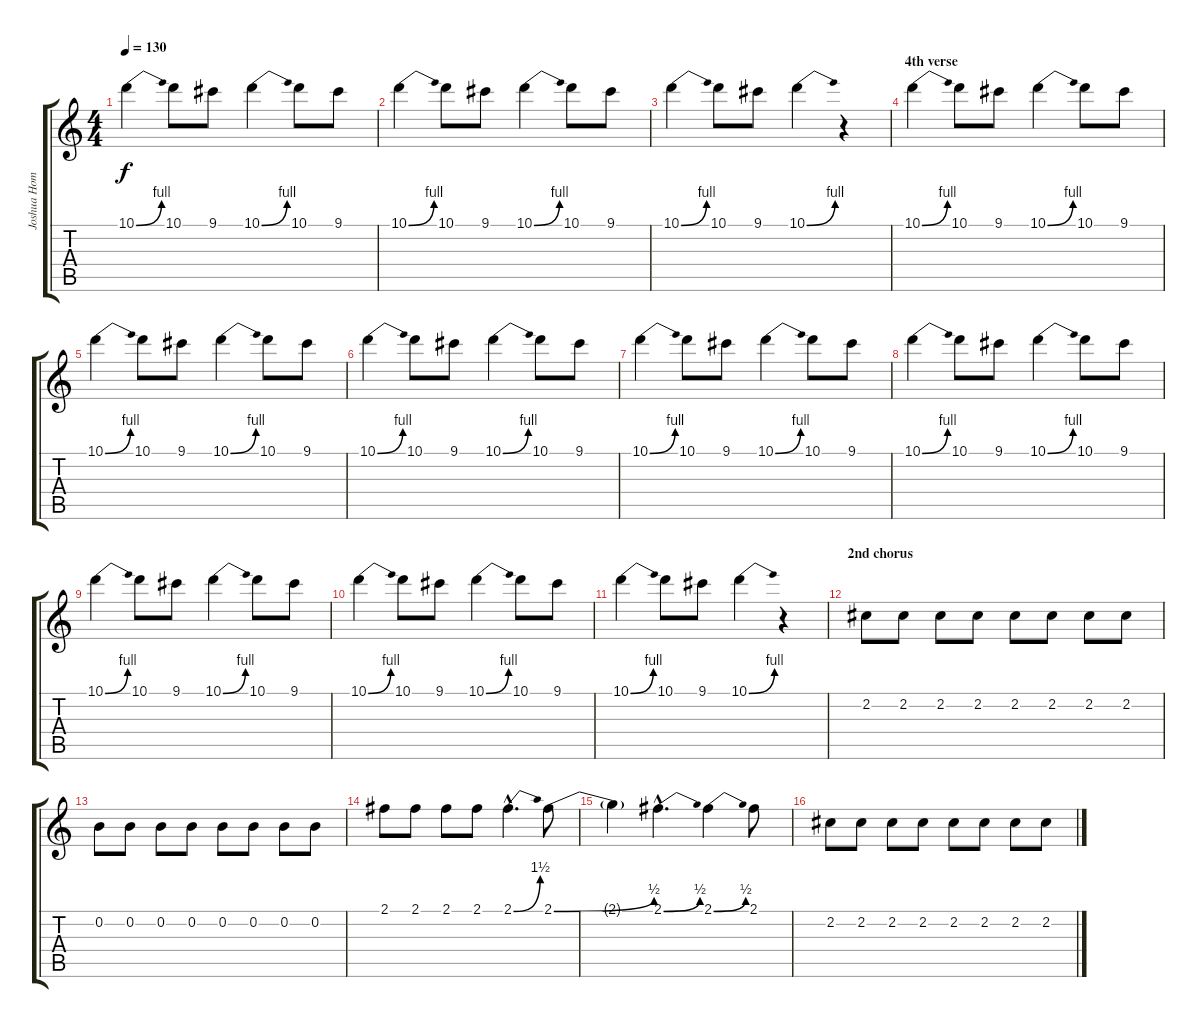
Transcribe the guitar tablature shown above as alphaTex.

\track ("Joshua Homme - guitar lick" "Joshua Hom") {instrument distortionguitar}
\staff {score tabs}
\tuning (E4 B3 G3 D3 A2 E2) {hide}
\ts (4 4)
\tempo 130
\clef g2
\ks c
10.1{be (bend 0 0 60 4)}.4{dy f} 10.1.8 9.1.8 10.1{be (bend 0 0 60 4)}.4 10.1.8 9.1.8 |
10.1{be (bend 0 0 60 4)}.4 10.1.8 9.1.8 10.1{be (bend 0 0 60 4)}.4 10.1.8 9.1.8 |
10.1{be (bend 0 0 60 4)}.4 10.1.8 9.1.8 10.1{be (bend 0 0 60 4)}.4 r.4 |
\section ("" "4th verse")
10.1{be (bend 0 0 60 4)}.4 10.1.8 9.1.8 10.1{be (bend 0 0 60 4)}.4 10.1.8 9.1.8 |
10.1{be (bend 0 0 60 4)}.4 10.1.8 9.1.8 10.1{be (bend 0 0 60 4)}.4 10.1.8 9.1.8 |
10.1{be (bend 0 0 60 4)}.4 10.1.8 9.1.8 10.1{be (bend 0 0 60 4)}.4 10.1.8 9.1.8 |
10.1{be (bend 0 0 60 4)}.4 10.1.8 9.1.8 10.1{be (bend 0 0 60 4)}.4 10.1.8 9.1.8 |
10.1{be (bend 0 0 60 4)}.4 10.1.8 9.1.8 10.1{be (bend 0 0 60 4)}.4 10.1.8 9.1.8 |
10.1{be (bend 0 0 60 4)}.4 10.1.8 9.1.8 10.1{be (bend 0 0 60 4)}.4 10.1.8 9.1.8 |
10.1{be (bend 0 0 60 4)}.4 10.1.8 9.1.8 10.1{be (bend 0 0 60 4)}.4 10.1.8 9.1.8 |
10.1{be (bend 0 0 60 4)}.4 10.1.8 9.1.8 10.1{be (bend 0 0 60 4)}.4 r.4 |
\section ("" "2nd chorus")
2.2.8 2.2.8 2.2.8 2.2.8 2.2.8 2.2.8 2.2.8 2.2.8 |
0.2.8 0.2.8 0.2.8 0.2.8 0.2.8 0.2.8 0.2.8 0.2.8 |
2.1.8 2.1.8 2.1.8 2.1.8 2.1{be (bend 0 0 60 6) hac}.4{d} 2.1{be (bend 0 0 60 2)}.8 |
2.1{t}.4 2.1{be (bend 0 0 60 2) hac}.4{d} 2.1{be (bend 0 0 60 2)}.4 2.1.8 |
2.2.8 2.2.8 2.2.8 2.2.8 2.2.8 2.2.8 2.2.8 2.2.8
